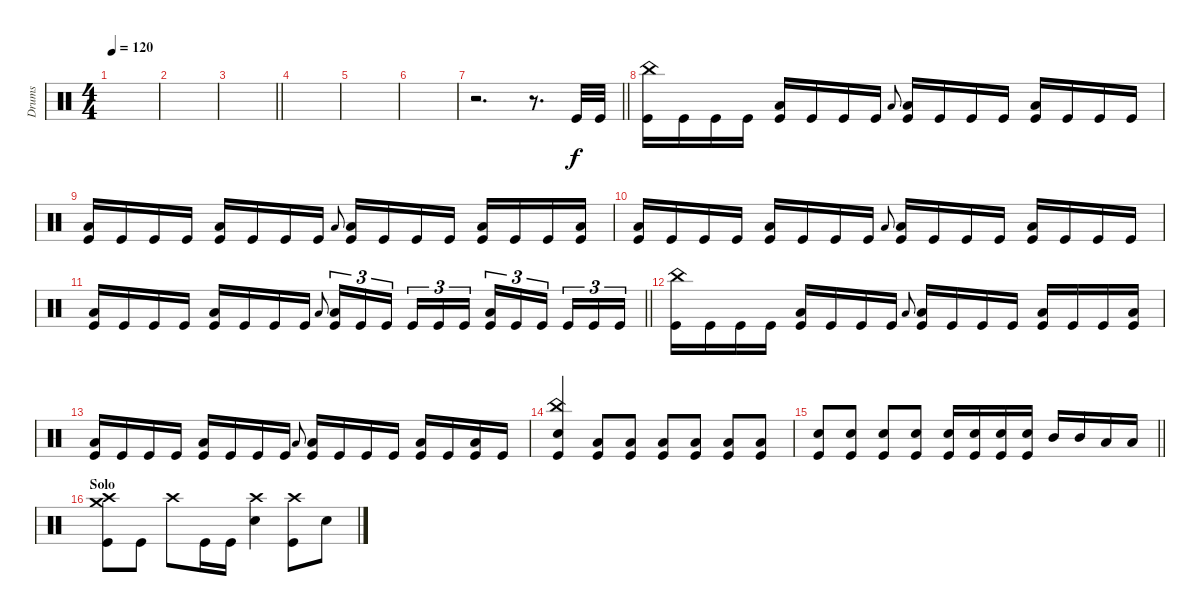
\track ("Drums" "Drums") {instrument percussion}
\staff
\articulation defaults
\ts (4 4)
\tempo 120
\clef neutral
\ks c
|
|
\barLineRight lightlight
|
|
|
|
\barLineRight lightlight
r.2{d} r.8{d} "Kick (hit)".32 "Kick (hit)".32 |
\section ("" "")
("China (hit)" "Kick (hit)").16 "Kick (hit)".16 "Kick (hit)".16 "Kick (hit)".16 ("Low Floor Tom (hit)" "Kick (hit)").16 "Kick (hit)".16 "Kick (hit)".16 "Kick (hit)".16 "Low Floor Tom (hit)".8{gr onbeat} ("Low Floor Tom (hit)" "Kick (hit)").16 "Kick (hit)".16 "Kick (hit)".16 "Kick (hit)".16 ("Low Floor Tom (hit)" "Kick (hit)").16 "Kick (hit)".16 "Kick (hit)".16 "Kick (hit)".16 |
("Low Floor Tom (hit)" "Kick (hit)").16 "Kick (hit)".16 "Kick (hit)".16 "Kick (hit)".16 ("Low Floor Tom (hit)" "Kick (hit)").16 "Kick (hit)".16 "Kick (hit)".16 "Kick (hit)".16 "Low Floor Tom (hit)".8{gr onbeat} ("Low Floor Tom (hit)" "Kick (hit)").16 "Kick (hit)".16 "Kick (hit)".16 "Kick (hit)".16 ("Low Floor Tom (hit)" "Kick (hit)").16 "Kick (hit)".16 "Kick (hit)".16 ("Low Floor Tom (hit)" "Kick (hit)").16 |
("Low Floor Tom (hit)" "Kick (hit)").16 "Kick (hit)".16 "Kick (hit)".16 "Kick (hit)".16 ("Low Floor Tom (hit)" "Kick (hit)").16 "Kick (hit)".16 "Kick (hit)".16 "Kick (hit)".16 "Low Floor Tom (hit)".8{gr onbeat} ("Low Floor Tom (hit)" "Kick (hit)").16 "Kick (hit)".16 "Kick (hit)".16 "Kick (hit)".16 ("Low Floor Tom (hit)" "Kick (hit)").16 "Kick (hit)".16 "Kick (hit)".16 "Kick (hit)".16 |
\barLineRight lightlight
("Low Floor Tom (hit)" "Kick (hit)").16 "Kick (hit)".16 "Kick (hit)".16 "Kick (hit)".16 ("Low Floor Tom (hit)" "Kick (hit)").16 "Kick (hit)".16 "Kick (hit)".16 "Kick (hit)".16 "Low Floor Tom (hit)".8{gr onbeat} ("Low Floor Tom (hit)" "Kick (hit)").16{tu (3 2)} "Kick (hit)".16{tu (3 2)} "Kick (hit)".16{tu (3 2) beam splitsecondary} "Kick (hit)".16{tu (3 2)} "Kick (hit)".16{tu (3 2)} "Kick (hit)".16{tu (3 2)} ("Low Floor Tom (hit)" "Kick (hit)").16{tu (3 2)} "Kick (hit)".16{tu (3 2)} "Kick (hit)".16{tu (3 2) beam splitsecondary} "Kick (hit)".16{tu (3 2)} "Kick (hit)".16{tu (3 2)} "Kick (hit)".16{tu (3 2)} |
("China (hit)" "Kick (hit)").16 "Kick (hit)".16 "Kick (hit)".16 "Kick (hit)".16 ("Low Floor Tom (hit)" "Kick (hit)").16 "Kick (hit)".16 "Kick (hit)".16 "Kick (hit)".16 "Low Floor Tom (hit)".8{gr onbeat} ("Low Floor Tom (hit)" "Kick (hit)").16 "Kick (hit)".16 "Kick (hit)".16 "Kick (hit)".16 ("Low Floor Tom (hit)" "Kick (hit)").16 "Kick (hit)".16 "Kick (hit)".16 ("Low Floor Tom (hit)" "Kick (hit)").16 |
("Low Floor Tom (hit)" "Kick (hit)").16 "Kick (hit)".16 "Kick (hit)".16 "Kick (hit)".16 ("Low Floor Tom (hit)" "Kick (hit)").16 "Kick (hit)".16 "Kick (hit)".16 "Kick (hit)".16 "Low Floor Tom (hit)".8{gr onbeat} ("Low Floor Tom (hit)" "Kick (hit)").16 "Kick (hit)".16 "Kick (hit)".16 "Kick (hit)".16 ("Low Floor Tom (hit)" "Kick (hit)").16 "Kick (hit)".16 ("Low Floor Tom (hit)" "Kick (hit)").16 "Kick (hit)".16 |
("China (hit)" "Electric Snare (hit)" "Kick (hit)").4 ("Low Floor Tom (hit)" "Kick (hit)").8{volume 9} ("Low Floor Tom (hit)" "Kick (hit)").8{volume 15} ("Low Floor Tom (hit)" "Kick (hit)").8 ("Low Floor Tom (hit)" "Kick (hit)").8 ("Low Floor Tom (hit)" "Kick (hit)").8 ("Low Floor Tom (hit)" "Kick (hit)").8 |
\barLineRight lightlight
("Electric Snare (hit)" "Kick (hit)").8 ("Electric Snare (hit)" "Kick (hit)").8 ("Electric Snare (hit)" "Kick (hit)").8 ("Electric Snare (hit)" "Kick (hit)").8 ("Electric Snare (hit)" "Kick (hit)").16 ("Electric Snare (hit)" "Kick (hit)").16 ("Electric Snare (hit)" "Kick (hit)").16 ("Electric Snare (hit)" "Kick (hit)").16 "Mid Tom (hit)".16 "Mid Tom (hit)".16 "Low Tom (hit)".16 "Low Tom (hit)".16 |
\section ("" "Solo")
("Crash high (hit)" "Crash medium (hit)" "Kick (hit)").8 "Kick (hit)".8 "Crash high (hit)".8 "Kick (hit)".16 "Kick (hit)".16 ("Crash high (hit)" "Electric Snare (hit)").4 ("Crash high (hit)" "Kick (hit)").8 "Electric Snare (hit)".8
